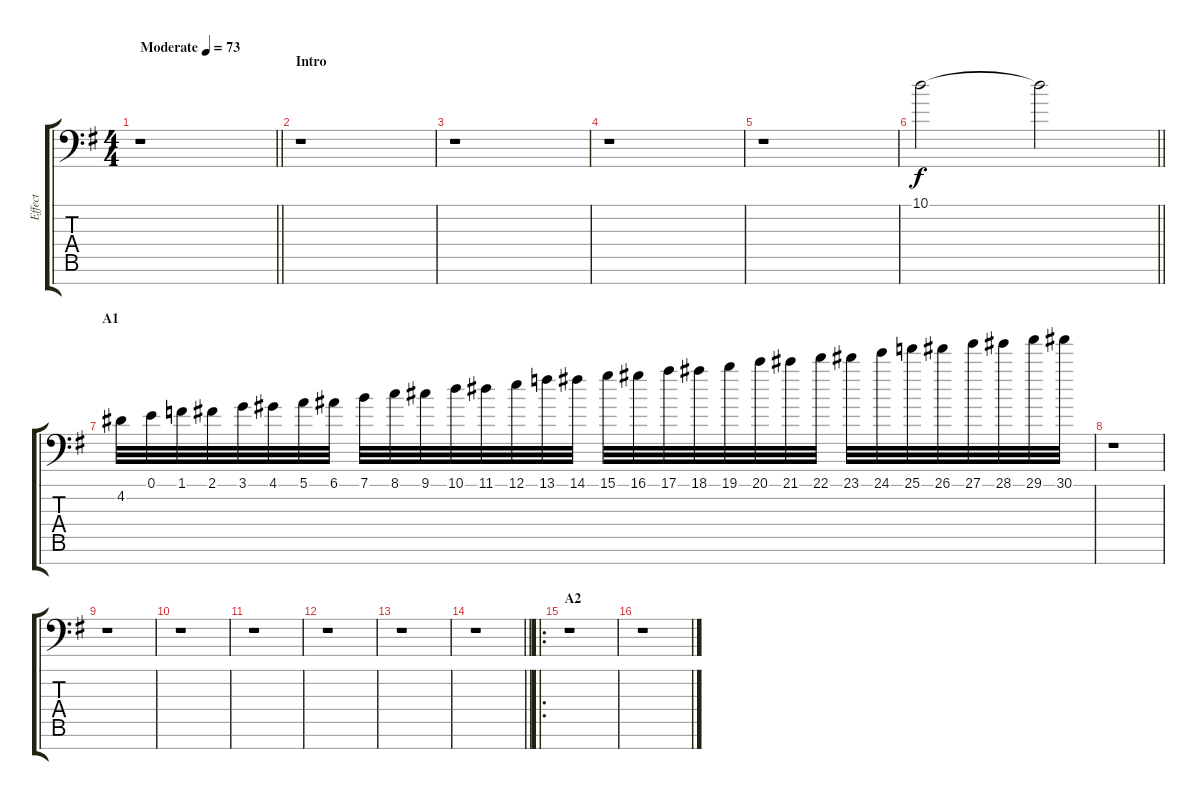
\track ("Effect" "Effect") {instrument orchestralharp}
\staff {score tabs}
\tuning (E4 B3 G3 D3 A2 E2 C-1) {hide}
\ts (4 4)
\tempo (73 "Moderate")
\clef f4
\barLineRight lightlight
\ks g
r.1{dy f instrument orchestralharp} |
\section ("" "Intro")
r.1 |
r.1 |
r.1 |
r.1 |
\barLineRight lightlight
10.1.2{volume 6 instrument applause} 10.1{t}.2{volume 1} |
\section ("" "A1")
4.2.32{volume 4 instrument telephonering} 0.1.32 1.1.32 2.1.32 3.1.32 4.1.32 5.1.32 6.1.32 7.1.32 8.1.32 9.1.32 10.1.32 11.1.32 12.1.32 13.1.32 14.1.32 15.1.32 16.1.32 17.1.32 18.1.32 19.1.32 20.1.32 21.1.32 22.1.32 23.1.32 24.1.32 25.1.32 26.1.32 27.1.32 28.1.32 29.1.32 30.1.32 |
r.1 |
r.1 |
r.1 |
r.1 |
r.1 |
r.1 |
\barLineRight lightlight
r.1 |
\ro
\section ("" "A2")
r.1 |
r.1
